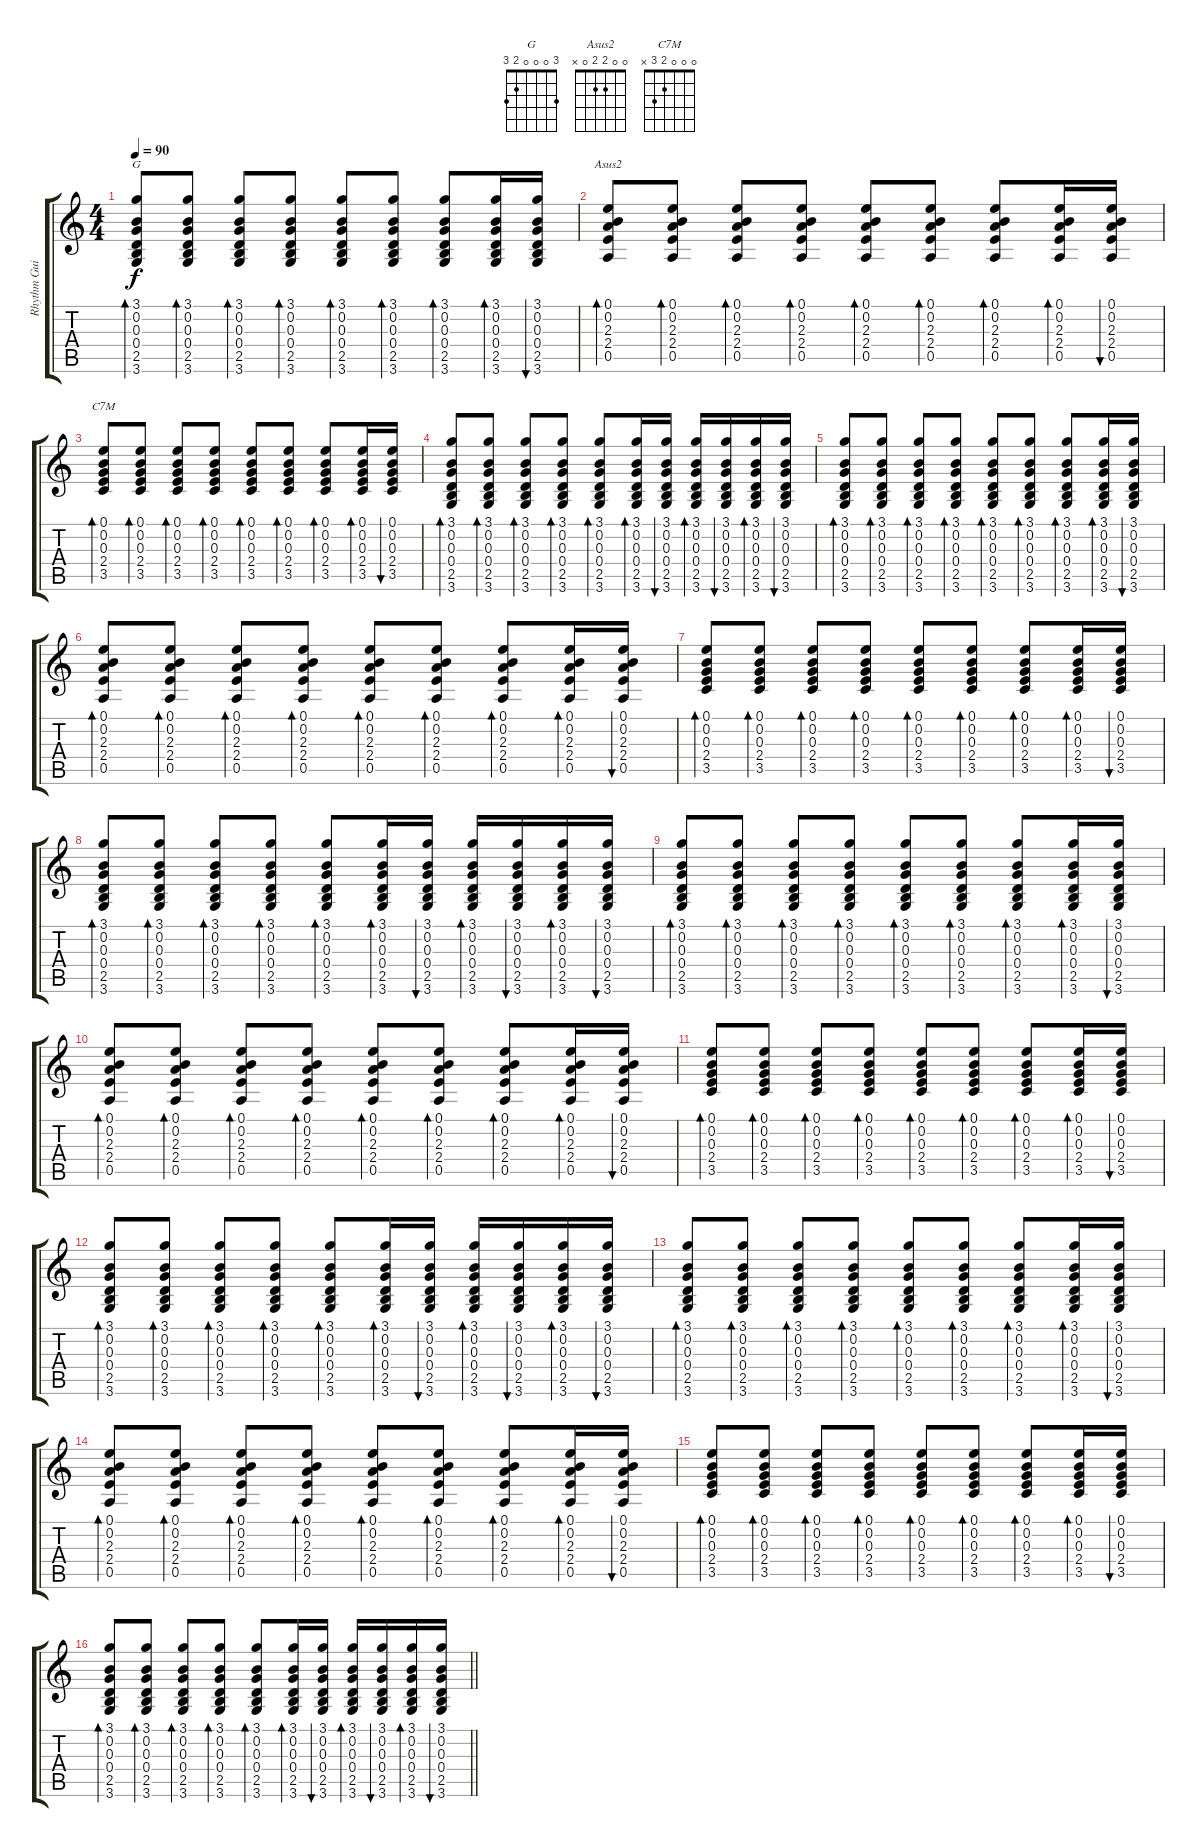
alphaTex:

\track ("Rhythm Guitar" "Rhythm Gui") {instrument acousticguitarsteel}
\staff {score tabs}
\tuning (E4 B3 G3 D3 A2 E2) {hide}
\chord ("G" 3 0 0 0 2 3)
\chord ("Asus2" 0 0 2 2 0 x)
\chord ("C7M" 0 0 0 2 3 x)
\ts (4 4)
\tempo 90
\clef g2
\ks c
(3.1 0.2 0.3 0.4 2.5 3.6).8{bd 30 ch "G" dy f} (3.1 0.2 0.3 0.4 2.5 3.6).8{bd 30} (3.1 0.2 0.3 0.4 2.5 3.6).8{bd 30} (3.1 0.2 0.3 0.4 2.5 3.6).8{bd 30} (3.1 0.2 0.3 0.4 2.5 3.6).8{bd 30} (3.1 0.2 0.3 0.4 2.5 3.6).8{bd 30} (3.1 0.2 0.3 0.4 2.5 3.6).8{bd 30} (3.1 0.2 0.3 0.4 2.5 3.6).16{bd 30} (3.1 0.2 0.3 0.4 2.5 3.6).16{bu 30} |
(0.1 0.2 2.3 2.4 0.5).8{bd 30 ch "Asus2"} (0.1 0.2 2.3 2.4 0.5).8{bd 30} (0.1 0.2 2.3 2.4 0.5).8{bd 30} (0.1 0.2 2.3 2.4 0.5).8{bd 30} (0.1 0.2 2.3 2.4 0.5).8{bd 30} (0.1 0.2 2.3 2.4 0.5).8{bd 30} (0.1 0.2 2.3 2.4 0.5).8{bd 30} (0.1 0.2 2.3 2.4 0.5).16{bd 30} (0.1 0.2 2.3 2.4 0.5).16{bu 30} |
(0.1 0.2 0.3 2.4 3.5).8{bd 30 ch "C7M"} (0.1 0.2 0.3 2.4 3.5).8{bd 30} (0.1 0.2 0.3 2.4 3.5).8{bd 30} (0.1 0.2 0.3 2.4 3.5).8{bd 30} (0.1 0.2 0.3 2.4 3.5).8{bd 30} (0.1 0.2 0.3 2.4 3.5).8{bd 30} (0.1 0.2 0.3 2.4 3.5).8{bd 30} (0.1 0.2 0.3 2.4 3.5).16{bd 30} (0.1 0.2 0.3 2.4 3.5).16{bu 30} |
(3.1 0.2 0.3 0.4 2.5 3.6).8{bd 30} (3.1 0.2 0.3 0.4 2.5 3.6).8{bd 30} (3.1 0.2 0.3 0.4 2.5 3.6).8{bd 30} (3.1 0.2 0.3 0.4 2.5 3.6).8{bd 30} (3.1 0.2 0.3 0.4 2.5 3.6).8{bd 30} (3.1 0.2 0.3 0.4 2.5 3.6).16{bd 30} (3.1 0.2 0.3 0.4 2.5 3.6).16{bu 30} (3.1 0.2 0.3 0.4 2.5 3.6).16{bd 30} (3.1 0.2 0.3 0.4 2.5 3.6).16{bu 30} (3.1 0.2 0.3 0.4 2.5 3.6).16{bd 30} (3.1 0.2 0.3 0.4 2.5 3.6).16{bu 30} |
(3.1 0.2 0.3 0.4 2.5 3.6).8{bd 30} (3.1 0.2 0.3 0.4 2.5 3.6).8{bd 30} (3.1 0.2 0.3 0.4 2.5 3.6).8{bd 30} (3.1 0.2 0.3 0.4 2.5 3.6).8{bd 30} (3.1 0.2 0.3 0.4 2.5 3.6).8{bd 30} (3.1 0.2 0.3 0.4 2.5 3.6).8{bd 30} (3.1 0.2 0.3 0.4 2.5 3.6).8{bd 30} (3.1 0.2 0.3 0.4 2.5 3.6).16{bd 30} (3.1 0.2 0.3 0.4 2.5 3.6).16{bu 30} |
(0.1 0.2 2.3 2.4 0.5).8{bd 30} (0.1 0.2 2.3 2.4 0.5).8{bd 30} (0.1 0.2 2.3 2.4 0.5).8{bd 30} (0.1 0.2 2.3 2.4 0.5).8{bd 30} (0.1 0.2 2.3 2.4 0.5).8{bd 30} (0.1 0.2 2.3 2.4 0.5).8{bd 30} (0.1 0.2 2.3 2.4 0.5).8{bd 30} (0.1 0.2 2.3 2.4 0.5).16{bd 30} (0.1 0.2 2.3 2.4 0.5).16{bu 30} |
(0.1 0.2 0.3 2.4 3.5).8{bd 30} (0.1 0.2 0.3 2.4 3.5).8{bd 30} (0.1 0.2 0.3 2.4 3.5).8{bd 30} (0.1 0.2 0.3 2.4 3.5).8{bd 30} (0.1 0.2 0.3 2.4 3.5).8{bd 30} (0.1 0.2 0.3 2.4 3.5).8{bd 30} (0.1 0.2 0.3 2.4 3.5).8{bd 30} (0.1 0.2 0.3 2.4 3.5).16{bd 30} (0.1 0.2 0.3 2.4 3.5).16{bu 30} |
(3.1 0.2 0.3 0.4 2.5 3.6).8{bd 30} (3.1 0.2 0.3 0.4 2.5 3.6).8{bd 30} (3.1 0.2 0.3 0.4 2.5 3.6).8{bd 30} (3.1 0.2 0.3 0.4 2.5 3.6).8{bd 30} (3.1 0.2 0.3 0.4 2.5 3.6).8{bd 30} (3.1 0.2 0.3 0.4 2.5 3.6).16{bd 30} (3.1 0.2 0.3 0.4 2.5 3.6).16{bu 30} (3.1 0.2 0.3 0.4 2.5 3.6).16{bd 30} (3.1 0.2 0.3 0.4 2.5 3.6).16{bu 30} (3.1 0.2 0.3 0.4 2.5 3.6).16{bd 30} (3.1 0.2 0.3 0.4 2.5 3.6).16{bu 30} |
(3.1 0.2 0.3 0.4 2.5 3.6).8{bd 30} (3.1 0.2 0.3 0.4 2.5 3.6).8{bd 30} (3.1 0.2 0.3 0.4 2.5 3.6).8{bd 30} (3.1 0.2 0.3 0.4 2.5 3.6).8{bd 30} (3.1 0.2 0.3 0.4 2.5 3.6).8{bd 30} (3.1 0.2 0.3 0.4 2.5 3.6).8{bd 30} (3.1 0.2 0.3 0.4 2.5 3.6).8{bd 30} (3.1 0.2 0.3 0.4 2.5 3.6).16{bd 30} (3.1 0.2 0.3 0.4 2.5 3.6).16{bu 30} |
(0.1 0.2 2.3 2.4 0.5).8{bd 30} (0.1 0.2 2.3 2.4 0.5).8{bd 30} (0.1 0.2 2.3 2.4 0.5).8{bd 30} (0.1 0.2 2.3 2.4 0.5).8{bd 30} (0.1 0.2 2.3 2.4 0.5).8{bd 30} (0.1 0.2 2.3 2.4 0.5).8{bd 30} (0.1 0.2 2.3 2.4 0.5).8{bd 30} (0.1 0.2 2.3 2.4 0.5).16{bd 30} (0.1 0.2 2.3 2.4 0.5).16{bu 30} |
(0.1 0.2 0.3 2.4 3.5).8{bd 30} (0.1 0.2 0.3 2.4 3.5).8{bd 30} (0.1 0.2 0.3 2.4 3.5).8{bd 30} (0.1 0.2 0.3 2.4 3.5).8{bd 30} (0.1 0.2 0.3 2.4 3.5).8{bd 30} (0.1 0.2 0.3 2.4 3.5).8{bd 30} (0.1 0.2 0.3 2.4 3.5).8{bd 30} (0.1 0.2 0.3 2.4 3.5).16{bd 30} (0.1 0.2 0.3 2.4 3.5).16{bu 30} |
(3.1 0.2 0.3 0.4 2.5 3.6).8{bd 30} (3.1 0.2 0.3 0.4 2.5 3.6).8{bd 30} (3.1 0.2 0.3 0.4 2.5 3.6).8{bd 30} (3.1 0.2 0.3 0.4 2.5 3.6).8{bd 30} (3.1 0.2 0.3 0.4 2.5 3.6).8{bd 30} (3.1 0.2 0.3 0.4 2.5 3.6).16{bd 30} (3.1 0.2 0.3 0.4 2.5 3.6).16{bu 30} (3.1 0.2 0.3 0.4 2.5 3.6).16{bd 30} (3.1 0.2 0.3 0.4 2.5 3.6).16{bu 30} (3.1 0.2 0.3 0.4 2.5 3.6).16{bd 30} (3.1 0.2 0.3 0.4 2.5 3.6).16{bu 30} |
(3.1 0.2 0.3 0.4 2.5 3.6).8{bd 30} (3.1 0.2 0.3 0.4 2.5 3.6).8{bd 30} (3.1 0.2 0.3 0.4 2.5 3.6).8{bd 30} (3.1 0.2 0.3 0.4 2.5 3.6).8{bd 30} (3.1 0.2 0.3 0.4 2.5 3.6).8{bd 30} (3.1 0.2 0.3 0.4 2.5 3.6).8{bd 30} (3.1 0.2 0.3 0.4 2.5 3.6).8{bd 30} (3.1 0.2 0.3 0.4 2.5 3.6).16{bd 30} (3.1 0.2 0.3 0.4 2.5 3.6).16{bu 30} |
(0.1 0.2 2.3 2.4 0.5).8{bd 30} (0.1 0.2 2.3 2.4 0.5).8{bd 30} (0.1 0.2 2.3 2.4 0.5).8{bd 30} (0.1 0.2 2.3 2.4 0.5).8{bd 30} (0.1 0.2 2.3 2.4 0.5).8{bd 30} (0.1 0.2 2.3 2.4 0.5).8{bd 30} (0.1 0.2 2.3 2.4 0.5).8{bd 30} (0.1 0.2 2.3 2.4 0.5).16{bd 30} (0.1 0.2 2.3 2.4 0.5).16{bu 30} |
(0.1 0.2 0.3 2.4 3.5).8{bd 30} (0.1 0.2 0.3 2.4 3.5).8{bd 30} (0.1 0.2 0.3 2.4 3.5).8{bd 30} (0.1 0.2 0.3 2.4 3.5).8{bd 30} (0.1 0.2 0.3 2.4 3.5).8{bd 30} (0.1 0.2 0.3 2.4 3.5).8{bd 30} (0.1 0.2 0.3 2.4 3.5).8{bd 30} (0.1 0.2 0.3 2.4 3.5).16{bd 30} (0.1 0.2 0.3 2.4 3.5).16{bu 30} |
\barLineRight lightlight
(3.1 0.2 0.3 0.4 2.5 3.6).8{bd 30} (3.1 0.2 0.3 0.4 2.5 3.6).8{bd 30} (3.1 0.2 0.3 0.4 2.5 3.6).8{bd 30} (3.1 0.2 0.3 0.4 2.5 3.6).8{bd 30} (3.1 0.2 0.3 0.4 2.5 3.6).8{bd 30} (3.1 0.2 0.3 0.4 2.5 3.6).16{bd 30} (3.1 0.2 0.3 0.4 2.5 3.6).16{bu 30} (3.1 0.2 0.3 0.4 2.5 3.6).16{bd 30} (3.1 0.2 0.3 0.4 2.5 3.6).16{bu 30} (3.1 0.2 0.3 0.4 2.5 3.6).16{bd 30} (3.1 0.2 0.3 0.4 2.5 3.6).16{bu 30}
